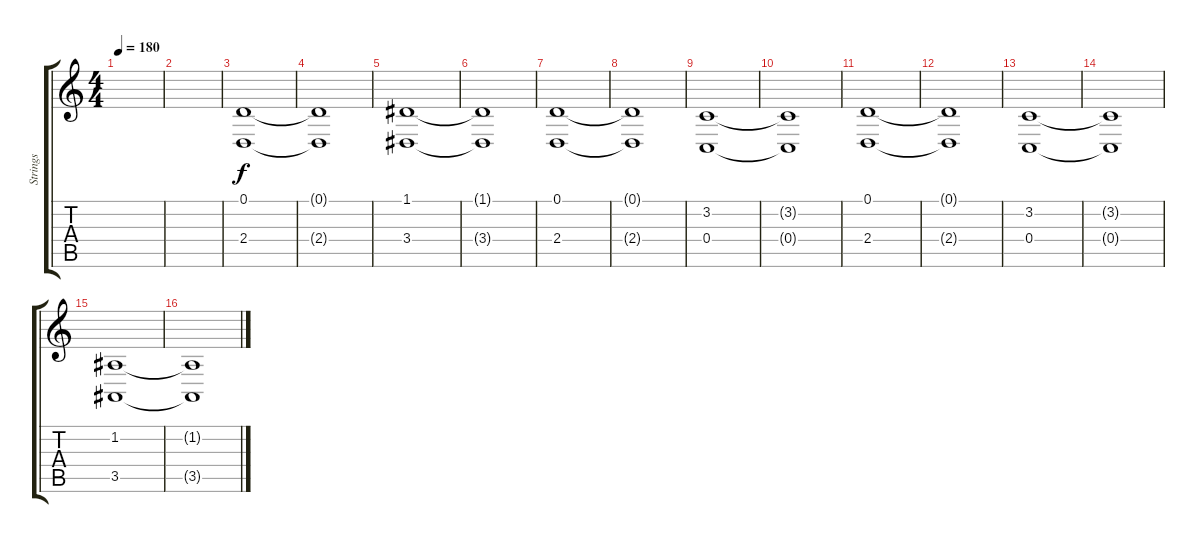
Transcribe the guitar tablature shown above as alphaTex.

\track ("Strings" "Strings") {instrument stringensemble1}
\staff {score tabs}
\tuning (D4 A3 F3 C3 G2 D2) {hide}
\ts (4 4)
\tempo 180
\clef g2
\ks c
|
|
(0.1 2.4).1{volume 12} |
(0.1{t} 2.4{t}).1 |
(1.1 3.4).1 |
(1.1{t} 3.4{t}).1 |
(0.1 2.4).1 |
(0.1{t} 2.4{t}).1 |
(3.2 0.4).1 |
(3.2{t} 0.4{t}).1 |
(0.1 2.4).1 |
(0.1{t} 2.4{t}).1 |
(3.2 0.4).1 |
(3.2{t} 0.4{t}).1 |
(1.2 3.5).1 |
(1.2{t} 3.5{t}).1
